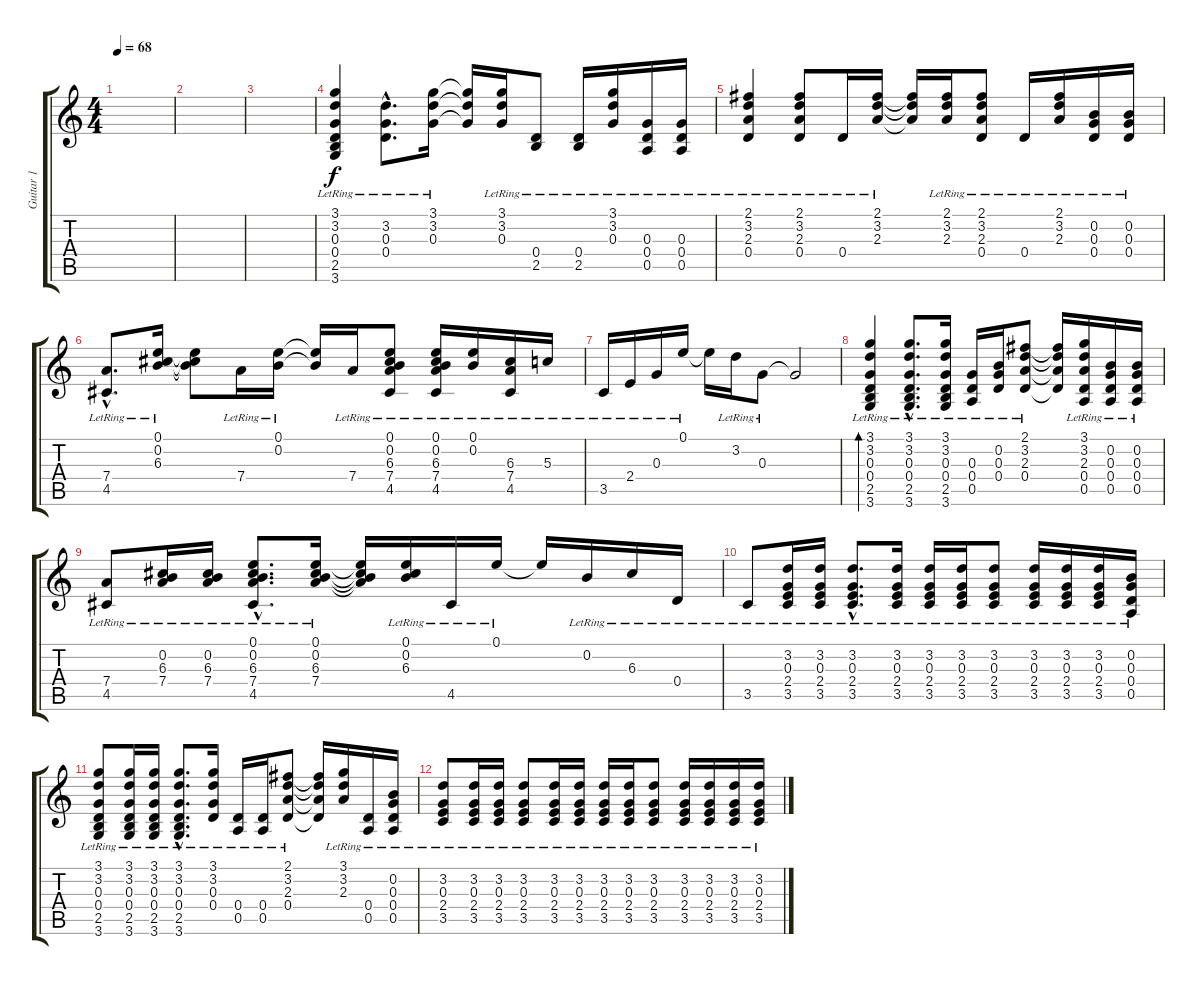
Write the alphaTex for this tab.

\track ("Guitar 1" "Guitar 1") {instrument acousticguitarnylon}
\staff {score tabs}
\tuning (E4 B3 G3 D3 A2 E2) {hide}
\ts (4 4)
\tempo 68
\clef g2
\ks c
|
|
|
(3.1{lr} 3.2{lr} 0.3{lr} 0.4{lr} 2.5{lr} 3.6{lr}).4 (3.2{hac lr} 0.3{hac lr} 0.4{hac lr}).8{d} (3.1{lr} 3.2{lr} 0.3{lr}).16 (3.1{t} 3.2{t} 0.3{t}).16 (3.1{lr} 3.2{lr} 0.3{lr}).16 (0.4{lr} 2.5{lr}).8 (0.4{lr} 2.5{lr}).16 (3.1{lr} 3.2{lr} 0.3{lr}).16 (0.3{lr} 0.4{lr} 0.5{lr}).16 (0.3{lr} 0.4{lr} 0.5{lr}).16 |
(2.1{lr} 3.2{lr} 2.3{lr} 0.4{lr}).4 (2.1{lr} 3.2{lr} 2.3{lr} 0.4{lr}).8 0.4{lr}.16 (2.1{lr} 3.2{lr} 2.3{lr}).16 (2.1{t} 3.2{t} 2.3{t}).16 (2.1{lr} 3.2{lr} 2.3{lr}).16 (2.1{lr} 3.2{lr} 2.3{lr} 0.4{lr}).8 0.4{lr}.16 (2.1{lr} 3.2{lr} 2.3{lr}).16 (0.2{lr} 0.3{lr} 0.4{lr}).16 (0.2{lr} 0.3{lr} 0.4{lr}).16 |
(7.4{hac lr} 4.5{hac lr}).8{d} (0.1{lr} 0.2{lr} 6.3{lr}).16 (0.1{t} 0.2{t} 6.3{t}).8 7.4{lr}.16 (0.1{lr} 0.2{lr}).16 (0.1{t} 0.2{t}).16 7.4{lr}.16 (0.1{lr} 0.2{lr} 6.3{lr} 7.4{lr} 4.5{lr}).8 (0.1{lr} 0.2{lr} 6.3{lr} 7.4{lr} 4.5{lr}).16 (0.1{lr} 0.2{lr}).16 (6.3{lr} 7.4{lr} 4.5{lr}).16 5.3{lr}.16 |
3.5{lr}.16 2.4{lr}.16 0.3{lr}.16 0.1{lr}.16 0.1{t}.16 3.2{lr}.16 0.3{lr}.8 0.3{t}.2 |
(3.1{lr} 3.2{lr} 0.3{lr} 0.4{lr} 2.5{lr} 3.6{lr}).4{bd 30} (3.1{hac lr} 3.2{hac lr} 0.3{hac lr} 0.4{hac lr} 2.5{hac lr} 3.6{hac lr}).8{d} (3.1{lr} 3.2{lr} 0.3{lr} 0.4{lr} 2.5{lr} 3.6{lr}).16 (0.3{lr} 0.4{lr} 0.5{lr}).16 (0.2{lr} 0.3{lr} 0.4{lr}).16 (2.1{lr} 3.2{lr} 2.3{lr} 0.4{lr}).8 (2.1{t} 3.2{t} 2.3{t} 0.4{t}).16 (3.1{lr} 3.2{lr} 2.3{lr} 0.4{lr} 0.5{lr}).16 (0.2{lr} 0.3{lr} 0.4{lr} 0.5{lr}).16 (0.2{lr} 0.3{lr} 0.4{lr} 0.5{lr}).16 |
(7.4{lr} 4.5{lr}).8 (0.2{lr} 6.3{lr} 7.4{lr}).16 (0.2{lr} 6.3{lr} 7.4{lr}).16 (0.1{hac lr} 0.2{hac lr} 6.3{hac lr} 7.4{hac lr} 4.5{hac lr}).8{d} (0.1{lr} 0.2{lr} 6.3{lr} 7.4{lr}).16 (0.1{t} 0.2{t} 6.3{t} 7.4{t}).16 (0.1{lr} 0.2{lr} 6.3{lr}).16 4.5{lr}.16 0.1{lr}.16 0.1{t}.16 0.2{lr}.16 6.3{lr}.16 0.4{lr}.16 |
3.5{lr}.8 (3.2{lr} 0.3{lr} 2.4{lr} 3.5{lr}).16 (3.2{lr} 0.3{lr} 2.4{lr} 3.5{lr}).16 (3.2{hac lr} 0.3{hac lr} 2.4{hac lr} 3.5{hac lr}).8{d} (3.2{lr} 0.3{lr} 2.4{lr} 3.5{lr}).16 (3.2{lr} 0.3{lr} 2.4{lr} 3.5{lr}).16 (3.2{lr} 0.3{lr} 2.4{lr} 3.5{lr}).16 (3.2{lr} 0.3{lr} 2.4{lr} 3.5{lr}).8 (3.2{lr} 0.3{lr} 2.4{lr} 3.5{lr}).16 (3.2{lr} 0.3{lr} 2.4{lr} 3.5{lr}).16 (3.2{lr} 0.3{lr} 2.4{lr} 3.5{lr}).16 (0.2{lr} 0.3{lr} 0.4{lr} 0.5{lr}).16 |
(3.1{lr} 3.2{lr} 0.3{lr} 0.4{lr} 2.5{lr} 3.6{lr}).8 (3.1{lr} 3.2{lr} 0.3{lr} 0.4{lr} 2.5{lr} 3.6{lr}).16 (3.1{lr} 3.2{lr} 0.3{lr} 0.4{lr} 2.5{lr} 3.6{lr}).16 (3.1{hac lr} 3.2{hac lr} 0.3{hac lr} 0.4{hac lr} 2.5{hac lr} 3.6{hac lr}).8{d} (3.1{lr} 3.2{lr} 0.3{lr} 0.4{lr}).16 (0.4{lr} 0.5{lr}).16 (0.4{lr} 0.5{lr}).16 (2.1{lr} 3.2{lr} 2.3{lr} 0.4{lr}).8 (2.1{t} 3.2{t} 2.3{t} 0.4{t}).16 (3.1{lr} 3.2{lr} 2.3{lr}).16 (0.4{lr} 0.5{lr}).16 (0.2{lr} 0.3{lr} 0.4{lr} 0.5{lr}).16 |
(3.2{lr} 0.3{lr} 2.4{lr} 3.5{lr}).8 (3.2{lr} 0.3{lr} 2.4{lr} 3.5{lr}).16 (3.2{lr} 0.3{lr} 2.4{lr} 3.5{lr}).16 (3.2{lr} 0.3{lr} 2.4{lr} 3.5{lr}).8 (3.2{lr} 0.3{lr} 2.4{lr} 3.5{lr}).16 (3.2{lr} 0.3{lr} 2.4{lr} 3.5{lr}).16 (3.2{lr} 0.3{lr} 2.4{lr} 3.5{lr}).16 (3.2{lr} 0.3{lr} 2.4{lr} 3.5{lr}).16 (3.2{lr} 0.3{lr} 2.4{lr} 3.5{lr}).8 (3.2{lr} 0.3{lr} 2.4{lr} 3.5{lr}).16 (3.2{lr} 0.3{lr} 2.4{lr} 3.5{lr}).16 (3.2{lr} 0.3{lr} 2.4{lr} 3.5{lr}).16 (3.2{lr} 0.3{lr} 2.4{lr} 3.5{lr}).16
